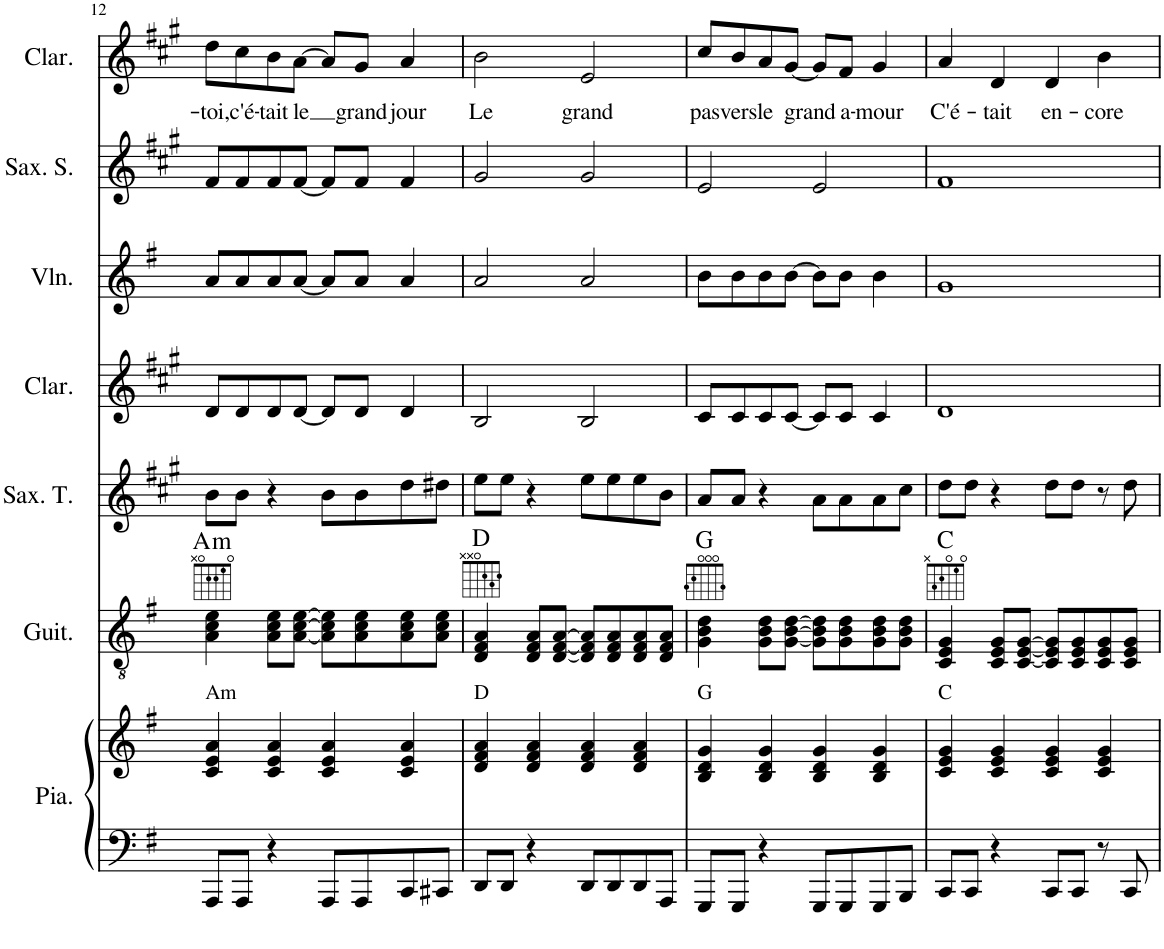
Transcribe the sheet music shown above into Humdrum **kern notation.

**kern	**kern	**kern	**harte	**kern	**kern	**kern	**kern	**kern	**text
*part7	*part7	*part6	*part6	*part5	*part4	*part3	*part2	*part1	*part1
*staff8	*staff7	*staff6	*	*staff5	*staff4	*staff3	*staff2	*staff1	*staff1
*I"Piano	*	*I"Guitare	*	*I"Saxophone Ténor	*I"Clarinette	*I"Violon	*I"Saxophone Soprano	*I"Clarinette	*
*I'Pia.	*	*I'Guit.	*	*I'Sax. T.	*I'Clar.	*I'Vln.	*I'Sax. S.	*I'Clar.	*
!!LO:PB:g=z
*clefF4	*clefG2	*clefGv2	*	*clefG2	*clefG2	*clefG2	*clefG2	*clefG2	*
*	*	*	*	*Trd8c14	*Trd1c2	*	*Trd1c2	*Trd1c2	*
*k[f#]	*k[f#]	*k[f#]	*	*k[f#c#g#]	*k[f#c#g#]	*k[f#]	*k[f#c#g#]	*k[f#c#g#]	*
*M4/4	*M4/4	*M4/4	*	*M4/4	*M4/4	*M4/4	*M4/4	*M4/4	*
=12	=12	=12	=12	=12	=12	=12	=12	=12	=12
!	!LO:TX:a:t=Am	!	!	!	!	!	!	!	!
!	!	!	!LO:H:kt=m	!	!	!	!	!	!LO:LY:b
8AAA/L	4c/ 4e/ 4a/	4A\ 4c\ 4e\	A:min	8b\L	8d/L	8a/L	8f#/L	8dd\L	-toi,
!	!	!	!	!	!	!	!	!	!LO:LY:b
8AAA/J	.	.	.	8b\J	8d/	8a/	8f#/	8cc#\	c'é-
!	!	!	!	!	!	!	!	!	!LO:LY:b
4r	4c/ 4e/ 4a/	8A\ 8c\ 8e\L	.	4r	8d/	8a/	8f#/	8b\	-tait
!	!	!	!	!	!	!	!	!	!LO:LY:b
.	.	[8A\ [8c\ [8e\J	.	.	[8d/J	[8a/J	[8f#/J	[8a\J	le
8AAA/L	4c/ 4e/ 4a/	8A\] 8c\] 8e\]L	.	8b\L	8d/L]	8a/L]	8f#/L]	8a/L]	.
!	!	!	!	!	!	!	!	!	!LO:LY:b
8AAA/	.	8A\ 8c\ 8e\	.	8b\	8d/J	8a/J	8f#/J	8g#/J	grand
!	!	!	!	!	!	!	!	!	!LO:LY:b
8CC/	4c/ 4e/ 4a/	8A\ 8c\ 8e\	.	8dd\	4d/	4a/	4f#/	4a/	jour
8CC#X/J	.	8A\ 8c\ 8e\J	.	8dd#X\J	.	.	.	.	.
=13	=13	=13	=13	=13	=13	=13	=13	=13	=13
!	!LO:TX:a:t=D	!	!	!	!	!	!	!	!
!	!	!	!	!	!	!	!	!	!LO:LY:b
8DD/L	4d/ 4f#/ 4a/	4D/ 4F#/ 4A/	D:maj	8ee\L	2B/	2a/	2g#/	2b\	Le
8DD/J	.	.	.	8ee\J	.	.	.	.	.
4r	4d/ 4f#/ 4a/	8D/ 8F#/ 8A/L	.	4r	.	.	.	.	.
.	.	[8D/ [8F#/ [8A/J	.	.	.	.	.	.	.
!	!	!	!	!	!	!	!	!	!LO:LY:b
8DD/L	4d/ 4f#/ 4a/	8D/] 8F#/] 8A/]L	.	8ee\L	2B/	2a/	2g#/	2e/	grand
8DD/	.	8D/ 8F#/ 8A/	.	8ee\	.	.	.	.	.
8DD/	4d/ 4f#/ 4a/	8D/ 8F#/ 8A/	.	8ee\	.	.	.	.	.
8AAA/J	.	8D/ 8F#/ 8A/J	.	8b\J	.	.	.	.	.
=14	=14	=14	=14	=14	=14	=14	=14	=14	=14
!	!LO:TX:a:t=G	!	!	!	!	!	!	!	!
!	!	!	!	!	!	!	!	!	!LO:LY:b
8GGG/L	4B/ 4d/ 4g/	4G\ 4B\ 4d\	G:maj	8a/L	8c#/L	8b\L	2e/	8cc#/L	pas
!	!	!	!	!	!	!	!	!	!LO:LY:b
8GGG/J	.	.	.	8a/J	8c#/	8b\	.	8b/	vers
!	!	!	!	!	!	!	!	!	!LO:LY:b
4r	4B/ 4d/ 4g/	8G\ 8B\ 8d\L	.	4r	8c#/	8b\	.	8a/	le
!	!	!	!	!	!	!	!	!	!LO:LY:b
.	.	[8G\ [8B\ [8d\J	.	.	[8c#/J	[8b\J	.	[8g#/J	grand
8GGG/L	4B/ 4d/ 4g/	8G\] 8B\] 8d\]L	.	8a\L	8c#/L]	8b\L]	2e/	8g#/L]	.
!	!	!	!	!	!	!	!	!	!LO:LY:b
8GGG/	.	8G\ 8B\ 8d\	.	8a\	8c#/J	8b\J	.	8f#/J	a-
!	!	!	!	!	!	!	!	!	!LO:LY:b
8GGG/	4B/ 4d/ 4g/	8G\ 8B\ 8d\	.	8a\	4c#/	4b\	.	4g#/	-mour
8BBB/J	.	8G\ 8B\ 8d\J	.	8cc#\J	.	.	.	.	.
=15	=15	=15	=15	=15	=15	=15	=15	=15	=15
!	!LO:TX:a:t=C	!	!	!	!	!	!	!	!
!	!	!	!	!	!	!	!	!	!LO:LY:b
8CC/L	4c/ 4e/ 4g/	4C/ 4E/ 4G/	C:maj	8dd\L	1d	1g	1f#	4a/	C'é-
8CC/J	.	.	.	8dd\J	.	.	.	.	.
!	!	!	!	!	!	!	!	!	!LO:LY:b
4r	4c/ 4e/ 4g/	8C/ 8E/ 8G/L	.	4r	.	.	.	4d/	-tait
.	.	[8C/ [8E/ [8G/J	.	.	.	.	.	.	.
!	!	!	!	!	!	!	!	!	!LO:LY:b
8CC/L	4c/ 4e/ 4g/	8C/] 8E/] 8G/]L	.	8dd\L	.	.	.	4d/	en-
8CC/J	.	8C/ 8E/ 8G/	.	8dd\J	.	.	.	.	.
!	!	!	!	!	!	!	!	!	!LO:LY:b
8r	4c/ 4e/ 4g/	8C/ 8E/ 8G/	.	8r	.	.	.	4b\	-core
8CC/	.	8C/ 8E/ 8G/J	.	8dd\	.	.	.	.	.
=	=	=	=	=	=	=	=	=	=
*-	*-	*-	*-	*-	*-	*-	*-	*-	*-
